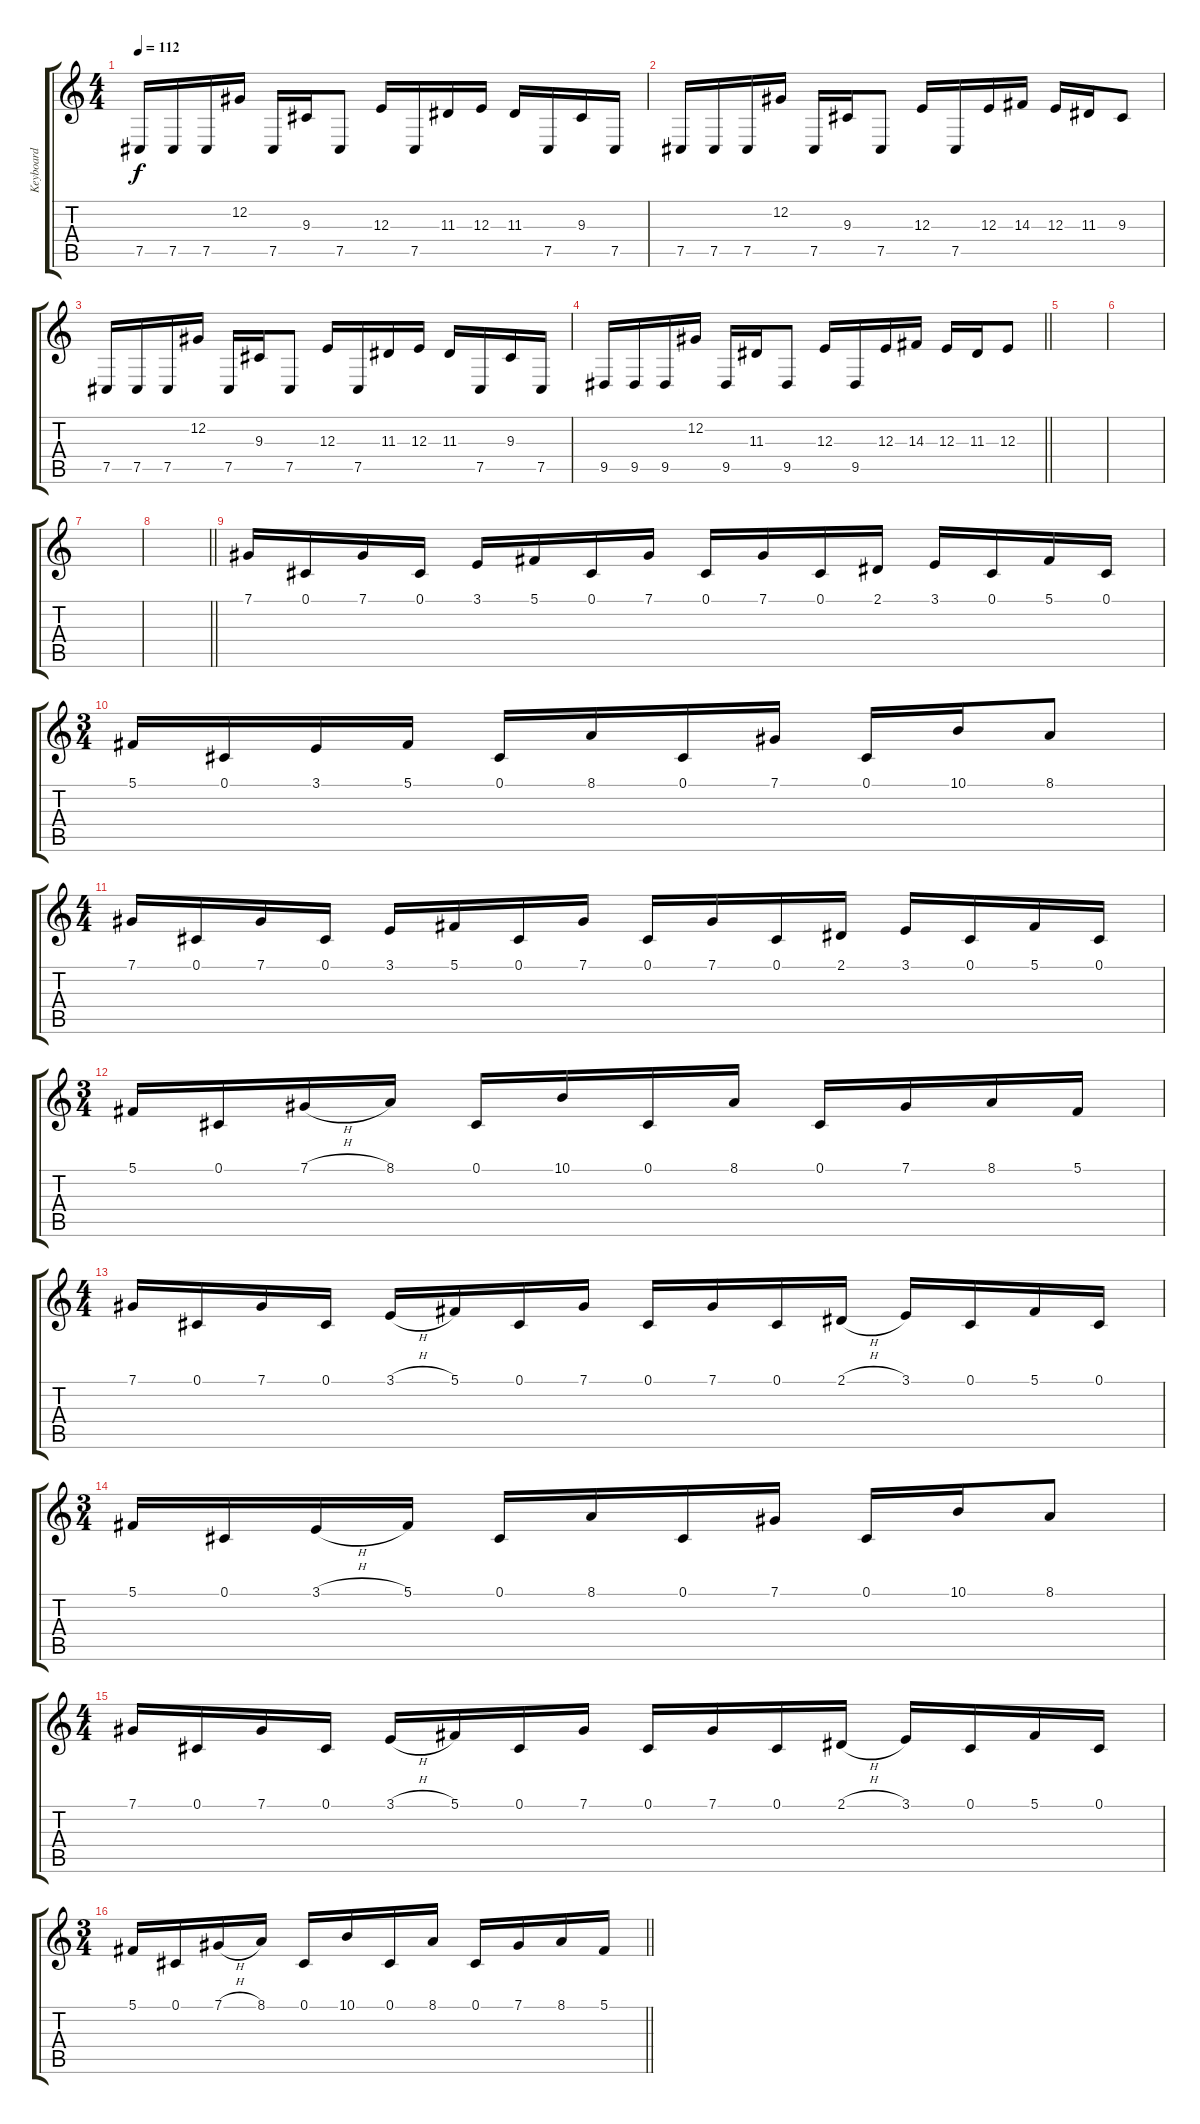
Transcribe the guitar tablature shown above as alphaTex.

\track ("Keyboard" "Keyboard") {instrument lead2sawtooth}
\staff {score tabs}
\tuning (Db4 Ab3 E3 B2 Gb2 Db2) {hide}
\ts (4 4)
\section ("" "")
\tempo 112
\clef g2
\ks c
7.5.16{dy f} 7.5.16 7.5.16 12.2.16 7.5.16 9.3.16 7.5.8 12.3.16 7.5.16 11.3.16 12.3.16 11.3.16 7.5.16 9.3.16 7.5.16 |
7.5.16 7.5.16 7.5.16 12.2.16 7.5.16 9.3.16 7.5.8 12.3.16 7.5.16 12.3.16 14.3.16 12.3.16 11.3.16 9.3.8 |
7.5.16 7.5.16 7.5.16 12.2.16 7.5.16 9.3.16 7.5.8 12.3.16 7.5.16 11.3.16 12.3.16 11.3.16 7.5.16 9.3.16 7.5.16 |
\barLineRight lightlight
9.5.16 9.5.16 9.5.16 12.2.16 9.5.16 11.3.16 9.5.8 12.3.16 9.5.16 12.3.16 14.3.16 12.3.16 11.3.16 12.3.8 |
\section ("" "")
|
|
|
\barLineRight lightlight
|
\section ("" "")
7.1.16 0.1.16 7.1.16 0.1.16 3.1.16 5.1.16 0.1.16 7.1.16 0.1.16 7.1.16 0.1.16 2.1.16 3.1.16 0.1.16 5.1.16 0.1.16 |
\ts (3 4)
5.1.16 0.1.16 3.1.16 5.1.16 0.1.16 8.1.16 0.1.16 7.1.16 0.1.16 10.1.16 8.1.8 |
\ts (4 4)
7.1.16 0.1.16 7.1.16 0.1.16 3.1.16 5.1.16 0.1.16 7.1.16 0.1.16 7.1.16 0.1.16 2.1.16 3.1.16 0.1.16 5.1.16 0.1.16 |
\ts (3 4)
5.1.16 0.1.16 7.1{h}.16 8.1.16 0.1.16 10.1.16 0.1.16 8.1.16 0.1.16 7.1.16 8.1.16 5.1.16 |
\ts (4 4)
7.1.16 0.1.16 7.1.16 0.1.16 3.1{h}.16 5.1.16 0.1.16 7.1.16 0.1.16 7.1.16 0.1.16 2.1{h}.16 3.1.16 0.1.16 5.1.16 0.1.16 |
\ts (3 4)
5.1.16 0.1.16 3.1{h}.16 5.1.16 0.1.16 8.1.16 0.1.16 7.1.16 0.1.16 10.1.16 8.1.8 |
\ts (4 4)
7.1.16 0.1.16 7.1.16 0.1.16 3.1{h}.16 5.1.16 0.1.16 7.1.16 0.1.16 7.1.16 0.1.16 2.1{h}.16 3.1.16 0.1.16 5.1.16 0.1.16 |
\ts (3 4)
\barLineRight lightlight
5.1.16 0.1.16 7.1{h}.16 8.1.16 0.1.16 10.1.16 0.1.16 8.1.16 0.1.16 7.1.16 8.1.16 5.1.16
